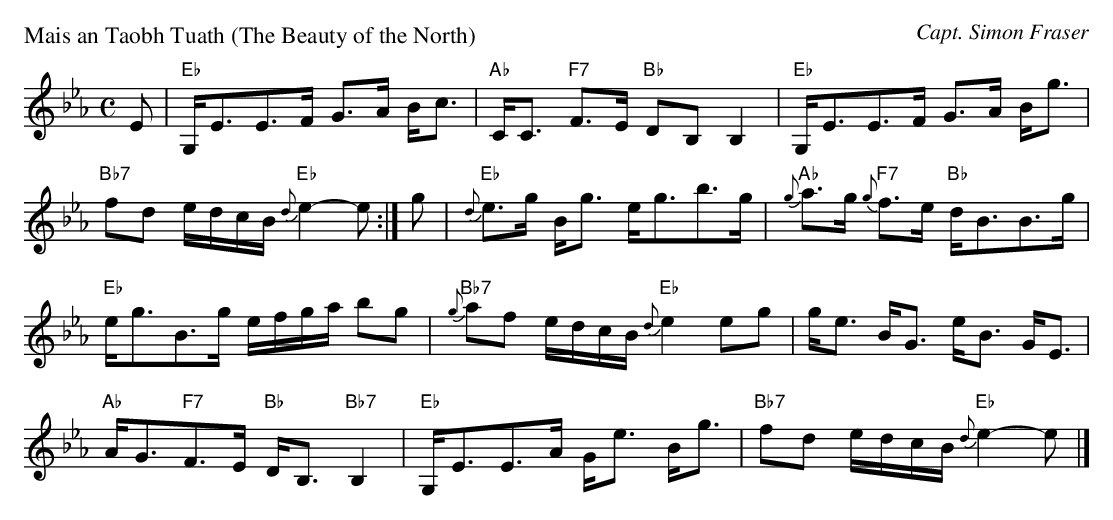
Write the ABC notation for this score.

X:1
P:Mais an Taobh Tuath (The Beauty of the North)
C:Capt. Simon Fraser
M:C
K:Eb
E|"Eb"G,<EE>F G>A B<c|"Ab"C<C "F7"F>E "Bb"DB, B,2|\
 "Eb"G,<EE>F G>A B<g|
 "Bb7"fd e/d/c/B/ "Eb"{d}e2-e:|\
g|"Eb"{d}e>g B<g e<gb>g|"Ab"{g}a>g "F7"{g}f>e "Bb"d<BB>g|
 "Eb"e<gB>g e/f/g/a/ bg|"Bb7"{g}af e/d/c/B/ "Eb"{d}e2 eg|\
 g<e B<G e<B G<E|
 "Ab"A<G"F7"F>E "Bb"D<B, "Bb7"B,2|\
 "Eb"G,<EE>A G<e B<g|"Bb7"fd e/d/c/B/ "Eb"{d}e2-e|]
